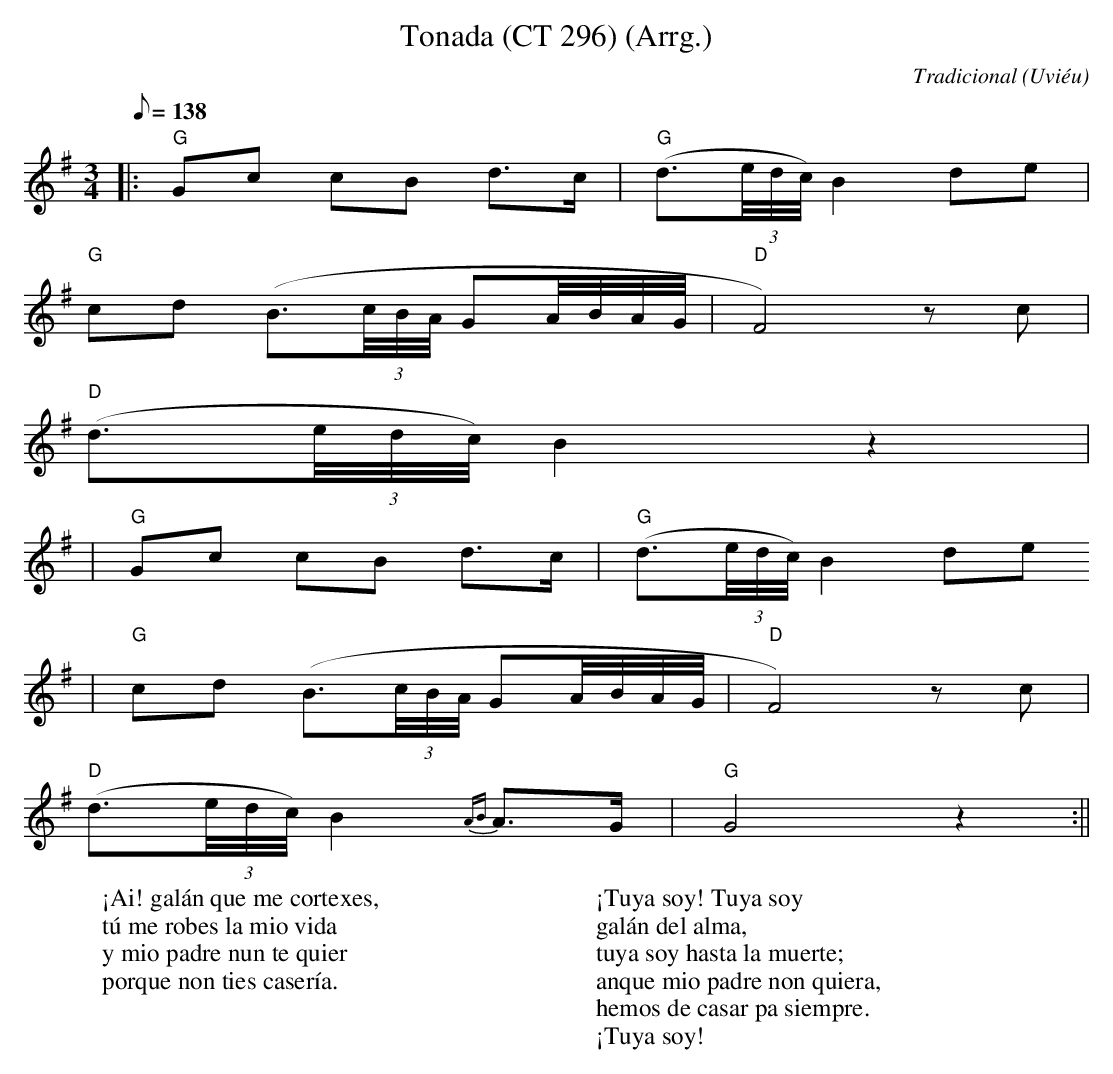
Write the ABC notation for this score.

X:1
T:Tonada (CT 296) (Arrg.)
C:Tradicional
O:Uviéu
M:3/4
L:1/8
Q:1/8=138
W:¡Ai! galán que me cortexes,
W:tú me robes la mio vida
W:y mio padre nun te quier
W:porque non ties casería.
W:
W:¡Tuya soy! Tuya soy
W:galán del alma,
W:tuya soy hasta la muerte;
W:anque mio padre non quiera,
W:hemos de casar pa siempre.
W:¡Tuya soy!
K:G
|:"G"Gc cB d>c|"G"(d3/2(3e/4d/4c/4) B2 de|
"G"cd (B3/2(3c/4B/4A/4 GA/4B/4A/4G/4|"D"F4)z c|
"D"(d3/2(3e/4d/4c/4) B2 z2|
|"G"Gc cB d>c|"G"(d3/2(3e/4d/4c/4) B2 de
|"G"cd (B3/2(3c/4B/4A/4 GA/4B/4A/4G/4|"D"F4)z c|
"D"(d3/2(3e/4d/4c/4) B2{AB}A>G|"G"G4 z2 :||
